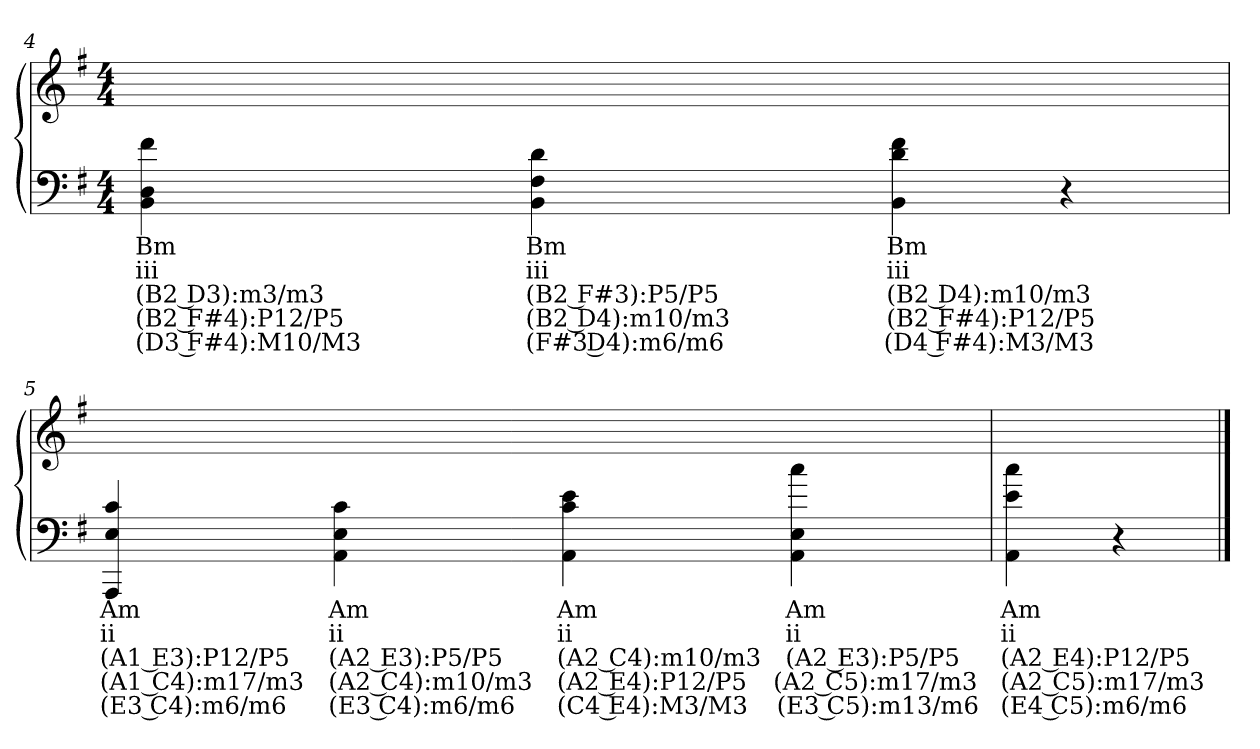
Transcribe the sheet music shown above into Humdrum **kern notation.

**kern	**text	**text	**text	**text	**text	**kern
*part2	*part2	*part2	*part2	*part2	*part2	*part1
*staff2	*staff2	*staff2	*staff2	*staff2	*staff2	*staff1
*clefF4	*	*	*	*	*	*clefG2
*k[f#]	*	*	*	*	*	*k[f#]
*G:	*	*	*	*	*	*G:
*M4/4	*	*	*	*	*	*M4/4
=4	=4	=4	=4	=4	=4	=4
4BB 4D 4f#	Bm	iii	(B2 D3):m3/m3	(B2 F#4):P12/P5	(D3 F#4):M10/M3	1ryy
4BB 4F# 4d	Bm	iii	(B2 F#3):P5/P5	(B2 D4):m10/m3	(F#3 D4):m6/m6	.
4BB 4d 4f#	Bm	iii	(B2 D4):m10/m3	(B2 F#4):P12/P5	(D4 F#4):M3/M3	.
4r	.	.	.	.	.	.
=5	=5	=5	=5	=5	=5	=5
4AAA 4E 4c	Am	ii	(A1 E3):P12/P5	(A1 C4):m17/m3	(E3 C4):m6/m6	1ryy
4AA 4E 4c	Am	ii	(A2 E3):P5/P5	(A2 C4):m10/m3	(E3 C4):m6/m6	.
4AA 4c 4e	Am	ii	(A2 C4):m10/m3	(A2 E4):P12/P5	(C4 E4):M3/M3	.
4AA 4E 4cc	Am	ii	(A2 E3):P5/P5	(A2 C5):m17/m3	(E3 C5):m13/m6	.
=6	=6	=6	=6	=6	=6	=6
4AA 4e 4cc	Am	ii	(A2 E4):P12/P5	(A2 C5):m17/m3	(E4 C5):m6/m6	2ryy
4r	.	.	.	.	.	.
==	==	==	==	==	==	==
*-	*-	*-	*-	*-	*-	*-
